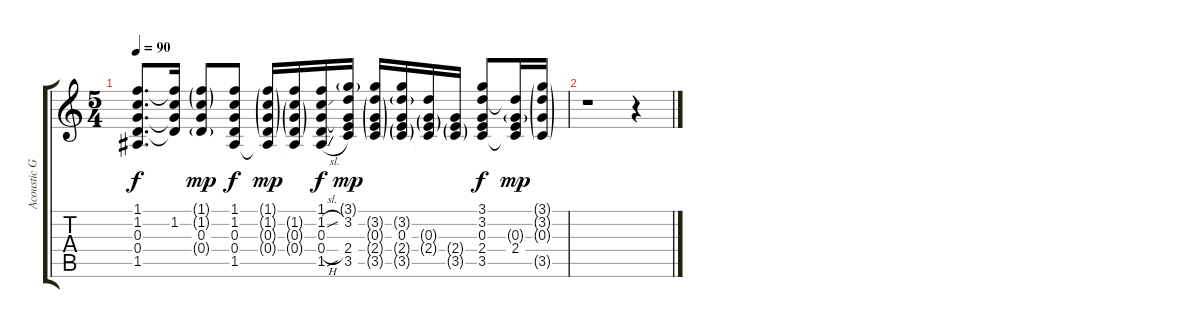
\track ("Acoustic Guitar (Steven Wilson)" "Acoustic G") {instrument acousticguitarsteel}
\staff {score tabs}
\tuning (E4 B3 G3 D3 A2 E2) {hide}
\ts (5 4)
\tempo 90
\clef g2
\ks c
(1.1 1.2 0.3 0.4 1.5).8{d dy f} (1.1{t} 1.2 0.3{t} 0.4{t}).16 (1.1{g} 1.2{g} 0.3 0.4{g}).8{dy mp} (1.1 1.2 0.3 0.4 1.5).8{dy f} (1.1{g} 1.2{g} 0.3{g} 0.4{g} 1.5{t}).16{dy mp} (1.1{t} 1.2{g} 0.3{g} 0.4{g} 1.5{t}).16 (1.1 1.2{sl} 0.3 0.4{h} 1.5{sl}).16{dy f} (3.1{g} 3.2 0.3{t} 2.4 3.5).16{dy mp} (3.1{t} 3.2{g} 0.3{g} 2.4{g} 3.5{g}).16 (3.1{t} 3.2{g} 0.3 2.4{g} 3.5{g}).16 (3.2{t} 0.3{g} 2.4{g} 3.5{t}).16 (0.3{t} 2.4{g} 3.5{g}).16 (3.1 3.2 0.3 2.4 3.5).8{dy f} (3.2{t} 0.3{g} 2.4 3.5{t}).16{dy mp} (3.1{g} 3.2{g} 0.3{g} 3.5{g}).16 |
r.1 r.4
